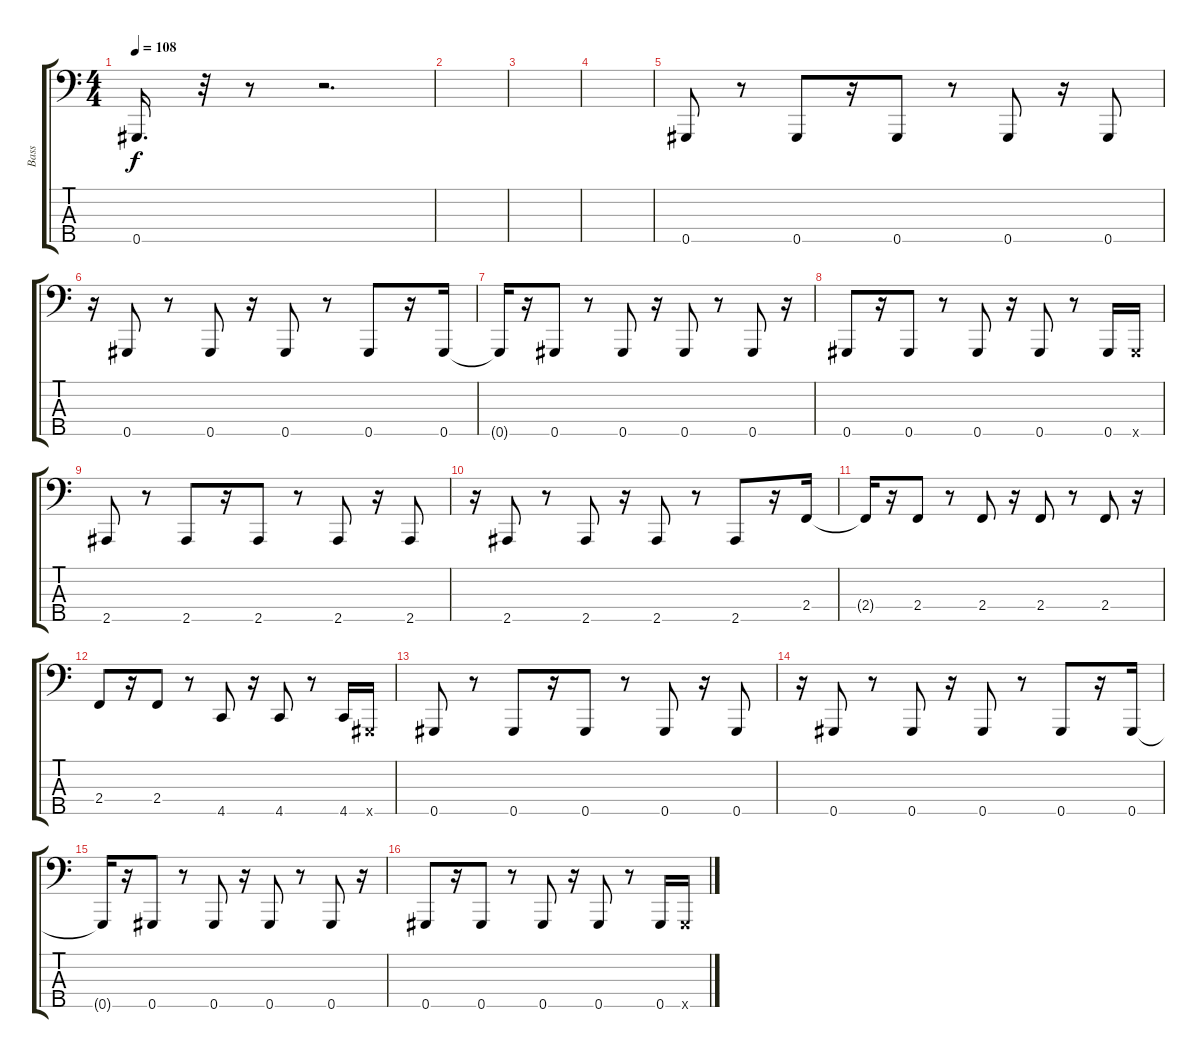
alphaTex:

\track ("Bass" "Bass") {instrument electricbassfinger}
\staff {score tabs}
\tuning (Gb2 Db2 Ab1 Eb1 Ab0) {hide}
\ts (4 4)
\tempo 108
\clef f4
\ks c
0.5.16{d dy f} r.32 r.8 r.2{d} |
|
|
|
0.5.8 r.8 0.5.8 r.16 0.5.8 r.8 0.5.8 r.16 0.5.8 |
r.16 0.5.8 r.8 0.5.8 r.16 0.5.8 r.8 0.5.8 r.16 0.5.16 |
0.5{t}.16 r.16 0.5.8 r.8 0.5.8 r.16 0.5.8 r.8 0.5.8 r.16 |
0.5.8 r.16 0.5.8 r.8 0.5.8 r.16 0.5.8 r.8 0.5.16 0.5{x}.16 |
2.5.8 r.8 2.5.8 r.16 2.5.8 r.8 2.5.8 r.16 2.5.8 |
r.16 2.5.8 r.8 2.5.8 r.16 2.5.8 r.8 2.5.8 r.16 2.4.16 |
2.4{t}.16 r.16 2.4.8 r.8 2.4.8 r.16 2.4.8 r.8 2.4.8 r.16 |
2.4.8 r.16 2.4.8 r.8 4.5.8 r.16 4.5.8 r.8 4.5.16 0.5{x}.16 |
0.5.8 r.8 0.5.8 r.16 0.5.8 r.8 0.5.8 r.16 0.5.8 |
r.16 0.5.8 r.8 0.5.8 r.16 0.5.8 r.8 0.5.8 r.16 0.5.16 |
0.5{t}.16 r.16 0.5.8 r.8 0.5.8 r.16 0.5.8 r.8 0.5.8 r.16 |
0.5.8 r.16 0.5.8 r.8 0.5.8 r.16 0.5.8 r.8 0.5.16 0.5{x}.16
